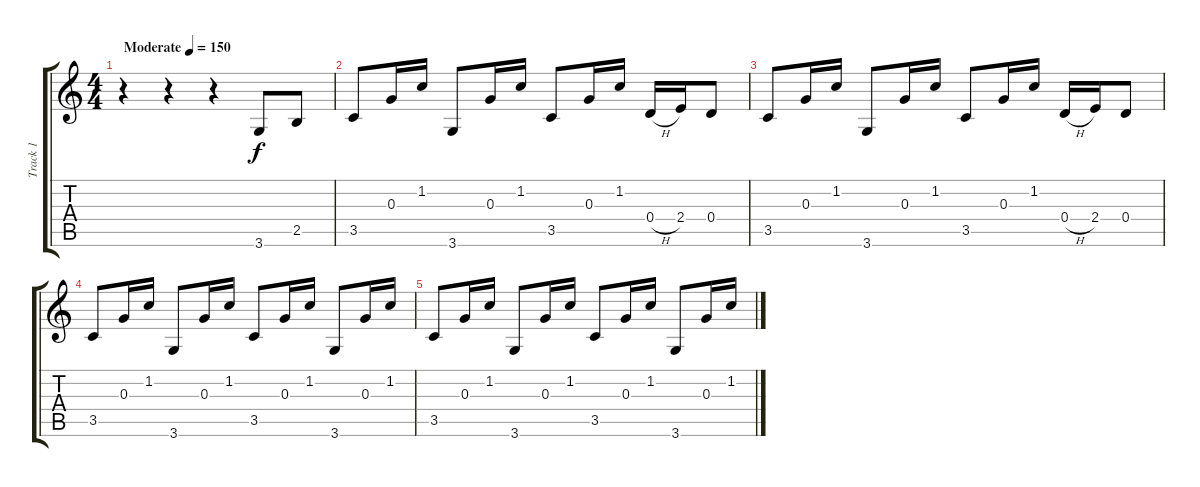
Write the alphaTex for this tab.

\track ("Track 1" "Track 1") {instrument acousticguitarnylon}
\staff {score tabs}
\tuning (E4 B3 G3 D3 A2 E2) {hide}
\ts (4 4)
\tempo (150 "Moderate")
\clef g2
\ks c
r.4{dy f instrument acousticguitarnylon} r.4 r.4 3.6.8 2.5.8 |
3.5.8 0.3.16 1.2.16 3.6.8 0.3.16 1.2.16 3.5.8 0.3.16 1.2.16 0.4{h}.16 2.4.16 0.4.8 |
3.5.8 0.3.16 1.2.16 3.6.8 0.3.16 1.2.16 3.5.8 0.3.16 1.2.16 0.4{h}.16 2.4.16 0.4.8 |
3.5.8 0.3.16 1.2.16 3.6.8 0.3.16 1.2.16 3.5.8 0.3.16 1.2.16 3.6.8 0.3.16 1.2.16 |
3.5.8 0.3.16 1.2.16 3.6.8 0.3.16 1.2.16 3.5.8 0.3.16 1.2.16 3.6.8 0.3.16 1.2.16
